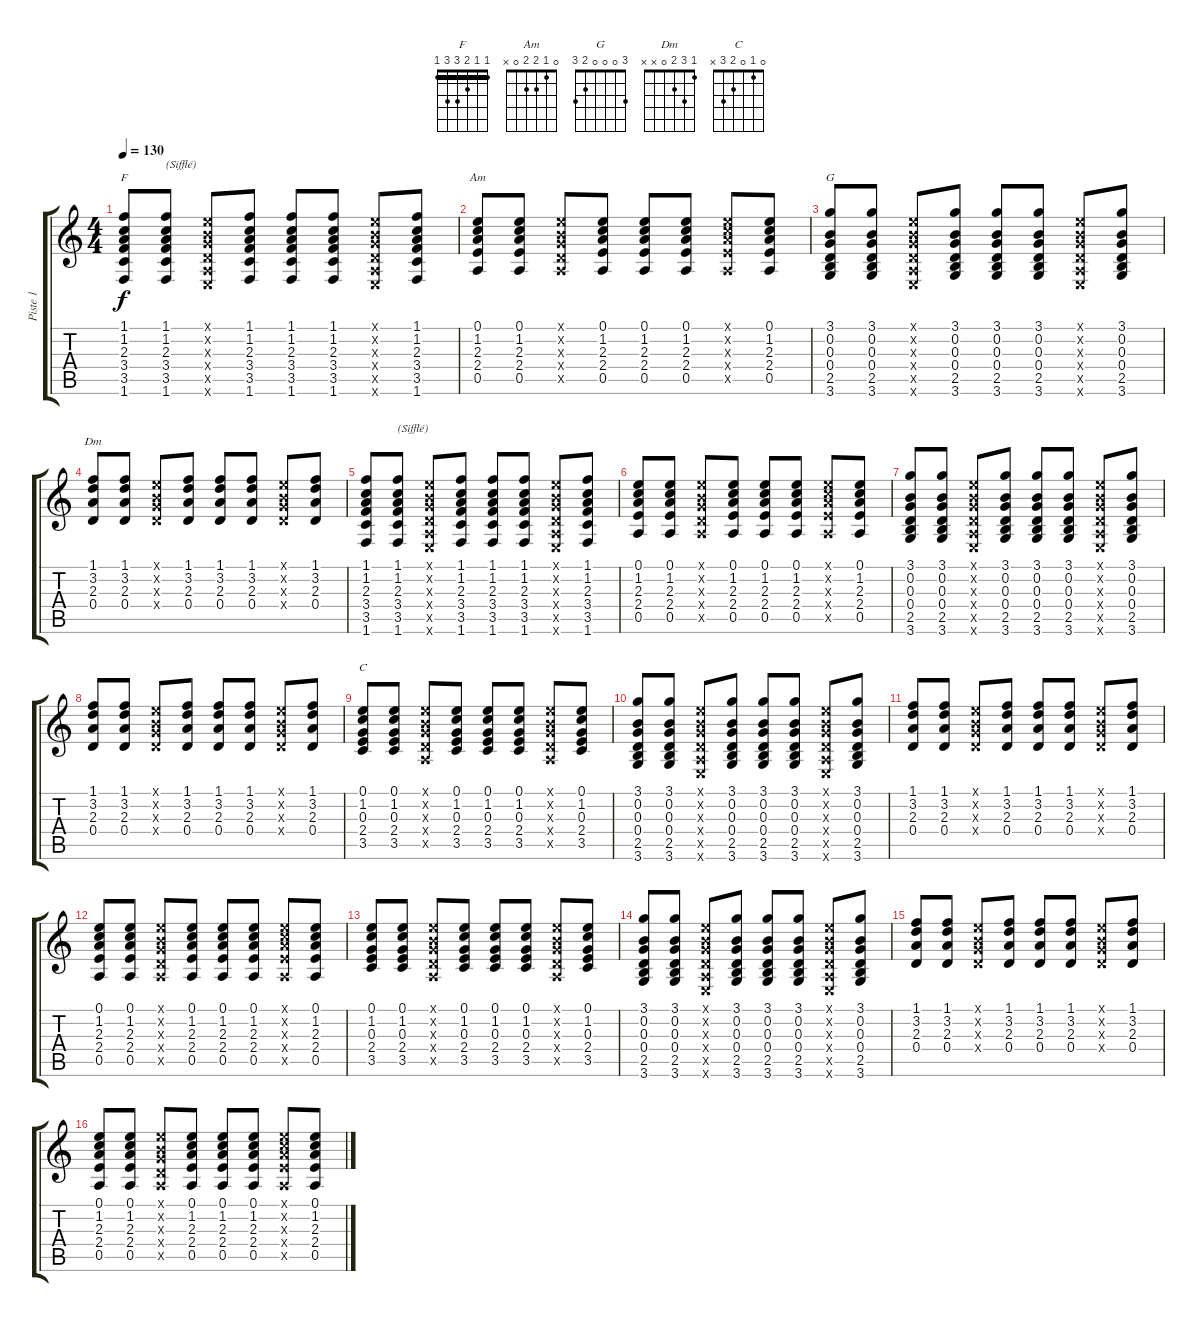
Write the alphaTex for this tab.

\track ("Piste 1" "Piste 1") {instrument acousticguitarsteel}
\staff {score tabs}
\tuning (E4 B3 G3 D3 A2 E2) {hide}
\chord ("F" 1 1 2 3 3 1) {barre 1}
\chord ("Am" 0 1 2 2 0 x)
\chord ("G" 3 0 0 0 2 3)
\chord ("Dm" 1 3 2 0 x x)
\chord ("C" 0 1 0 2 3 x)
\ts (4 4)
\tempo 130
\clef g2
\ks c
(1.1 1.2 2.3 3.4 3.5 1.6).8{ch "F" dy f} (1.1 1.2 2.3 3.4 3.5 1.6).8{txt "(Sifflé)"} (0.1{x} 0.2{x} 0.3{x} 0.4{x} 0.5{x} 0.6{x}).8 (1.1 1.2 2.3 3.4 3.5 1.6).8 (1.1 1.2 2.3 3.4 3.5 1.6).8 (1.1 1.2 2.3 3.4 3.5 1.6).8 (0.1{x} 0.2{x} 0.3{x} 0.4{x} 0.5{x} 0.6{x}).8 (1.1 1.2 2.3 3.4 3.5 1.6).8 |
(0.1 1.2 2.3 2.4 0.5).8{ch "Am"} (0.1 1.2 2.3 2.4 0.5).8 (0.1{x} 0.2{x} 0.3{x} 0.4{x} 0.5{x}).8 (0.1 1.2 2.3 2.4 0.5).8 (0.1 1.2 2.3 2.4 0.5).8 (0.1 1.2 2.3 2.4 0.5).8 (0.1{x} 1.2{x} 2.3{x} 2.4{x} 0.5{x}).8 (0.1 1.2 2.3 2.4 0.5).8 |
(3.1 0.2 0.3 0.4 2.5 3.6).8{ch "G"} (3.1 0.2 0.3 0.4 2.5 3.6).8 (0.1{x} 0.2{x} 0.3{x} 0.4{x} 0.5{x} 0.6{x}).8 (3.1 0.2 0.3 0.4 2.5 3.6).8 (3.1 0.2 0.3 0.4 2.5 3.6).8 (3.1 0.2 0.3 0.4 2.5 3.6).8 (0.1{x} 0.2{x} 0.3{x} 0.4{x} 0.5{x} 0.6{x}).8 (3.1 0.2 0.3 0.4 2.5 3.6).8 |
(1.1 3.2 2.3 0.4).8{ch "Dm"} (1.1 3.2 2.3 0.4).8 (0.1{x} 0.2{x} 0.3{x} 0.4{x}).8 (1.1 3.2 2.3 0.4).8 (1.1 3.2 2.3 0.4).8 (1.1 3.2 2.3 0.4).8 (0.1{x} 0.2{x} 0.3{x} 0.4{x}).8 (1.1 3.2 2.3 0.4).8 |
(1.1 1.2 2.3 3.4 3.5 1.6).8 (1.1 1.2 2.3 3.4 3.5 1.6).8{txt "(Sifflé)"} (0.1{x} 0.2{x} 0.3{x} 0.4{x} 0.5{x} 0.6{x}).8 (1.1 1.2 2.3 3.4 3.5 1.6).8 (1.1 1.2 2.3 3.4 3.5 1.6).8 (1.1 1.2 2.3 3.4 3.5 1.6).8 (0.1{x} 0.2{x} 0.3{x} 0.4{x} 0.5{x} 0.6{x}).8 (1.1 1.2 2.3 3.4 3.5 1.6).8 |
(0.1 1.2 2.3 2.4 0.5).8 (0.1 1.2 2.3 2.4 0.5).8 (0.1{x} 0.2{x} 0.3{x} 0.4{x} 0.5{x}).8 (0.1 1.2 2.3 2.4 0.5).8 (0.1 1.2 2.3 2.4 0.5).8 (0.1 1.2 2.3 2.4 0.5).8 (0.1{x} 1.2{x} 2.3{x} 2.4{x} 0.5{x}).8 (0.1 1.2 2.3 2.4 0.5).8 |
(3.1 0.2 0.3 0.4 2.5 3.6).8 (3.1 0.2 0.3 0.4 2.5 3.6).8 (0.1{x} 0.2{x} 0.3{x} 0.4{x} 0.5{x} 0.6{x}).8 (3.1 0.2 0.3 0.4 2.5 3.6).8 (3.1 0.2 0.3 0.4 2.5 3.6).8 (3.1 0.2 0.3 0.4 2.5 3.6).8 (0.1{x} 0.2{x} 0.3{x} 0.4{x} 0.5{x} 0.6{x}).8 (3.1 0.2 0.3 0.4 2.5 3.6).8 |
(1.1 3.2 2.3 0.4).8 (1.1 3.2 2.3 0.4).8 (0.1{x} 0.2{x} 0.3{x} 0.4{x}).8 (1.1 3.2 2.3 0.4).8 (1.1 3.2 2.3 0.4).8 (1.1 3.2 2.3 0.4).8 (0.1{x} 0.2{x} 0.3{x} 0.4{x}).8 (1.1 3.2 2.3 0.4).8 |
(0.1 1.2 0.3 2.4 3.5).8{ch "C"} (0.1 1.2 0.3 2.4 3.5).8 (0.1{x} 0.2{x} 0.3{x} 0.4{x} 0.5{x}).8 (0.1 1.2 0.3 2.4 3.5).8 (0.1 1.2 0.3 2.4 3.5).8 (0.1 1.2 0.3 2.4 3.5).8 (0.1{x} 0.2{x} 0.3{x} 0.4{x} 0.5{x}).8 (0.1 1.2 0.3 2.4 3.5).8 |
(3.1 0.2 0.3 0.4 2.5 3.6).8 (3.1 0.2 0.3 0.4 2.5 3.6).8 (0.1{x} 0.2{x} 0.3{x} 0.4{x} 0.5{x} 0.6{x}).8 (3.1 0.2 0.3 0.4 2.5 3.6).8 (3.1 0.2 0.3 0.4 2.5 3.6).8 (3.1 0.2 0.3 0.4 2.5 3.6).8 (0.1{x} 0.2{x} 0.3{x} 0.4{x} 0.5{x} 0.6{x}).8 (3.1 0.2 0.3 0.4 2.5 3.6).8 |
(1.1 3.2 2.3 0.4).8 (1.1 3.2 2.3 0.4).8 (0.1{x} 0.2{x} 0.3{x} 0.4{x}).8 (1.1 3.2 2.3 0.4).8 (1.1 3.2 2.3 0.4).8 (1.1 3.2 2.3 0.4).8 (0.1{x} 0.2{x} 0.3{x} 0.4{x}).8 (1.1 3.2 2.3 0.4).8 |
(0.1 1.2 2.3 2.4 0.5).8 (0.1 1.2 2.3 2.4 0.5).8 (0.1{x} 0.2{x} 0.3{x} 0.4{x} 0.5{x}).8 (0.1 1.2 2.3 2.4 0.5).8 (0.1 1.2 2.3 2.4 0.5).8 (0.1 1.2 2.3 2.4 0.5).8 (0.1{x} 1.2{x} 2.3{x} 2.4{x} 0.5{x}).8 (0.1 1.2 2.3 2.4 0.5).8 |
(0.1 1.2 0.3 2.4 3.5).8 (0.1 1.2 0.3 2.4 3.5).8 (0.1{x} 0.2{x} 0.3{x} 0.4{x} 0.5{x}).8 (0.1 1.2 0.3 2.4 3.5).8 (0.1 1.2 0.3 2.4 3.5).8 (0.1 1.2 0.3 2.4 3.5).8 (0.1{x} 0.2{x} 0.3{x} 0.4{x} 0.5{x}).8 (0.1 1.2 0.3 2.4 3.5).8 |
(3.1 0.2 0.3 0.4 2.5 3.6).8 (3.1 0.2 0.3 0.4 2.5 3.6).8 (0.1{x} 0.2{x} 0.3{x} 0.4{x} 0.5{x} 0.6{x}).8 (3.1 0.2 0.3 0.4 2.5 3.6).8 (3.1 0.2 0.3 0.4 2.5 3.6).8 (3.1 0.2 0.3 0.4 2.5 3.6).8 (0.1{x} 0.2{x} 0.3{x} 0.4{x} 0.5{x} 0.6{x}).8 (3.1 0.2 0.3 0.4 2.5 3.6).8 |
(1.1 3.2 2.3 0.4).8 (1.1 3.2 2.3 0.4).8 (0.1{x} 0.2{x} 0.3{x} 0.4{x}).8 (1.1 3.2 2.3 0.4).8 (1.1 3.2 2.3 0.4).8 (1.1 3.2 2.3 0.4).8 (0.1{x} 0.2{x} 0.3{x} 0.4{x}).8 (1.1 3.2 2.3 0.4).8 |
(0.1 1.2 2.3 2.4 0.5).8 (0.1 1.2 2.3 2.4 0.5).8 (0.1{x} 0.2{x} 0.3{x} 0.4{x} 0.5{x}).8 (0.1 1.2 2.3 2.4 0.5).8 (0.1 1.2 2.3 2.4 0.5).8 (0.1 1.2 2.3 2.4 0.5).8 (0.1{x} 1.2{x} 2.3{x} 2.4{x} 0.5{x}).8 (0.1 1.2 2.3 2.4 0.5).8
